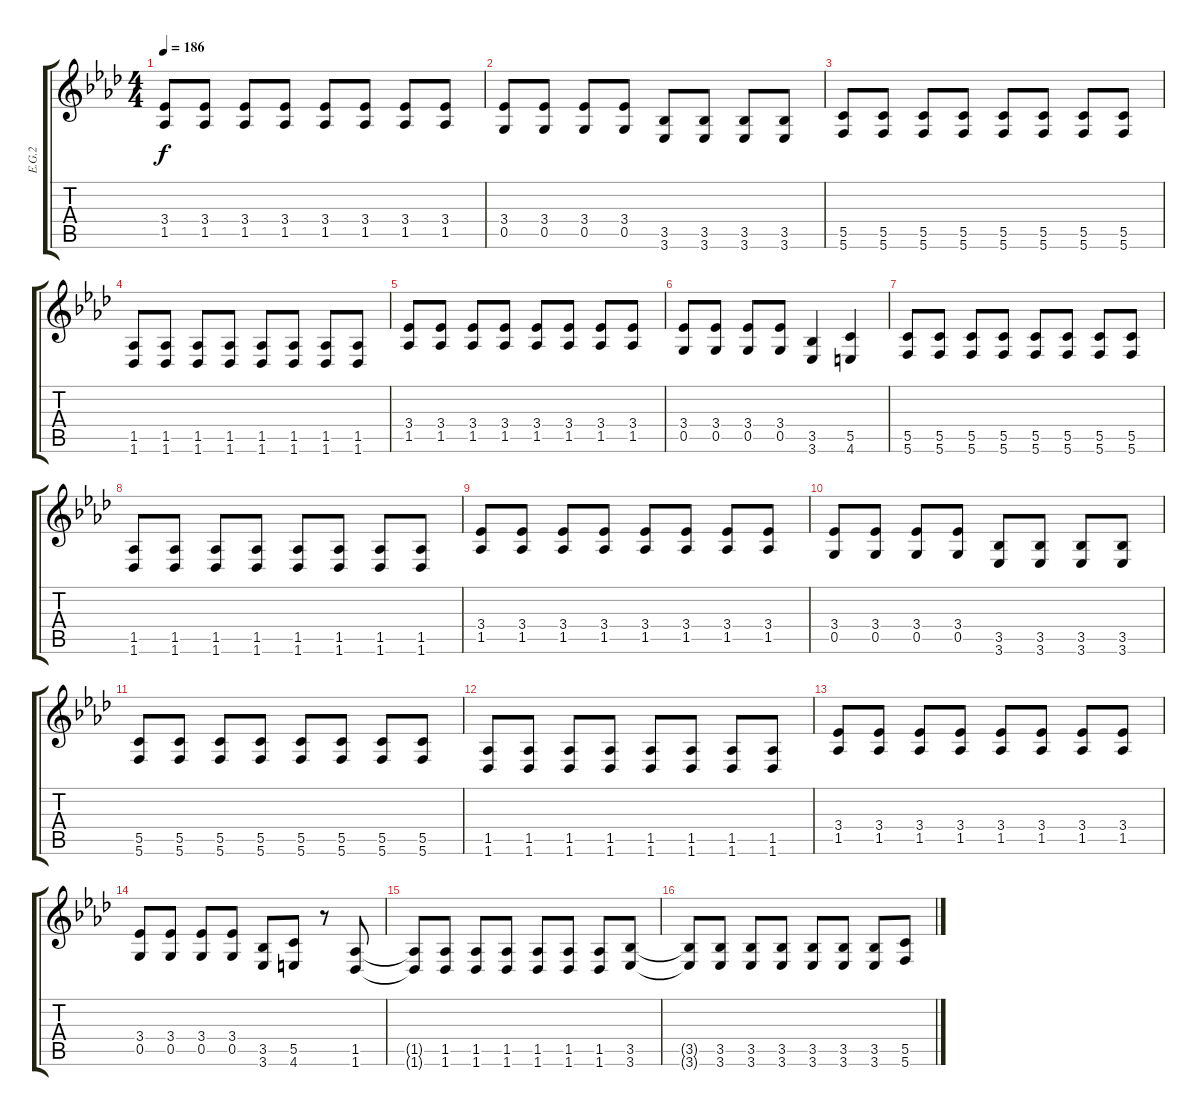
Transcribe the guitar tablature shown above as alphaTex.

\track ("E.G.2" "E.G.2") {instrument distortionguitar}
\staff {score tabs}
\tuning (D4 A3 F3 C3 G2 C2) {hide}
\ts (4 4)
\tempo 186
\clef g2
\ks ab
(3.4 1.5).8{dy f} (3.4 1.5).8 (3.4 1.5).8 (3.4 1.5).8 (3.4 1.5).8 (3.4 1.5).8 (3.4 1.5).8 (3.4 1.5).8 |
(3.4 0.5).8 (3.4 0.5).8 (3.4 0.5).8 (3.4 0.5).8 (3.5 3.6).8 (3.5 3.6).8 (3.5 3.6).8 (3.5 3.6).8 |
(5.5 5.6).8 (5.5 5.6).8 (5.5 5.6).8 (5.5 5.6).8 (5.5 5.6).8 (5.5 5.6).8 (5.5 5.6).8 (5.5 5.6).8 |
(1.5 1.6).8 (1.5 1.6).8 (1.5 1.6).8 (1.5 1.6).8 (1.5 1.6).8 (1.5 1.6).8 (1.5 1.6).8 (1.5 1.6).8 |
(3.4 1.5).8 (3.4 1.5).8 (3.4 1.5).8 (3.4 1.5).8 (3.4 1.5).8 (3.4 1.5).8 (3.4 1.5).8 (3.4 1.5).8 |
(3.4 0.5).8 (3.4 0.5).8 (3.4 0.5).8 (3.4 0.5).8 (3.5 3.6).4 (5.5 4.6).4 |
(5.5 5.6).8 (5.5 5.6).8 (5.5 5.6).8 (5.5 5.6).8 (5.5 5.6).8 (5.5 5.6).8 (5.5 5.6).8 (5.5 5.6).8 |
(1.5 1.6).8 (1.5 1.6).8 (1.5 1.6).8 (1.5 1.6).8 (1.5 1.6).8 (1.5 1.6).8 (1.5 1.6).8 (1.5 1.6).8 |
(3.4 1.5).8 (3.4 1.5).8 (3.4 1.5).8 (3.4 1.5).8 (3.4 1.5).8 (3.4 1.5).8 (3.4 1.5).8 (3.4 1.5).8 |
(3.4 0.5).8 (3.4 0.5).8 (3.4 0.5).8 (3.4 0.5).8 (3.5 3.6).8 (3.5 3.6).8 (3.5 3.6).8 (3.5 3.6).8 |
(5.5 5.6).8 (5.5 5.6).8 (5.5 5.6).8 (5.5 5.6).8 (5.5 5.6).8 (5.5 5.6).8 (5.5 5.6).8 (5.5 5.6).8 |
(1.5 1.6).8 (1.5 1.6).8 (1.5 1.6).8 (1.5 1.6).8 (1.5 1.6).8 (1.5 1.6).8 (1.5 1.6).8 (1.5 1.6).8 |
(3.4 1.5).8 (3.4 1.5).8 (3.4 1.5).8 (3.4 1.5).8 (3.4 1.5).8 (3.4 1.5).8 (3.4 1.5).8 (3.4 1.5).8 |
(3.4 0.5).8 (3.4 0.5).8 (3.4 0.5).8 (3.4 0.5).8 (3.5 3.6).8 (5.5 4.6).8 r.8 (1.5 1.6).8 |
(1.5{t} 1.6{t}).8 (1.5 1.6).8 (1.5 1.6).8 (1.5 1.6).8 (1.5 1.6).8 (1.5 1.6).8 (1.5 1.6).8 (3.5 3.6).8 |
(3.5{t} 3.6{t}).8 (3.5 3.6).8 (3.5 3.6).8 (3.5 3.6).8 (3.5 3.6).8 (3.5 3.6).8 (3.5 3.6).8 (5.5 5.6).8
